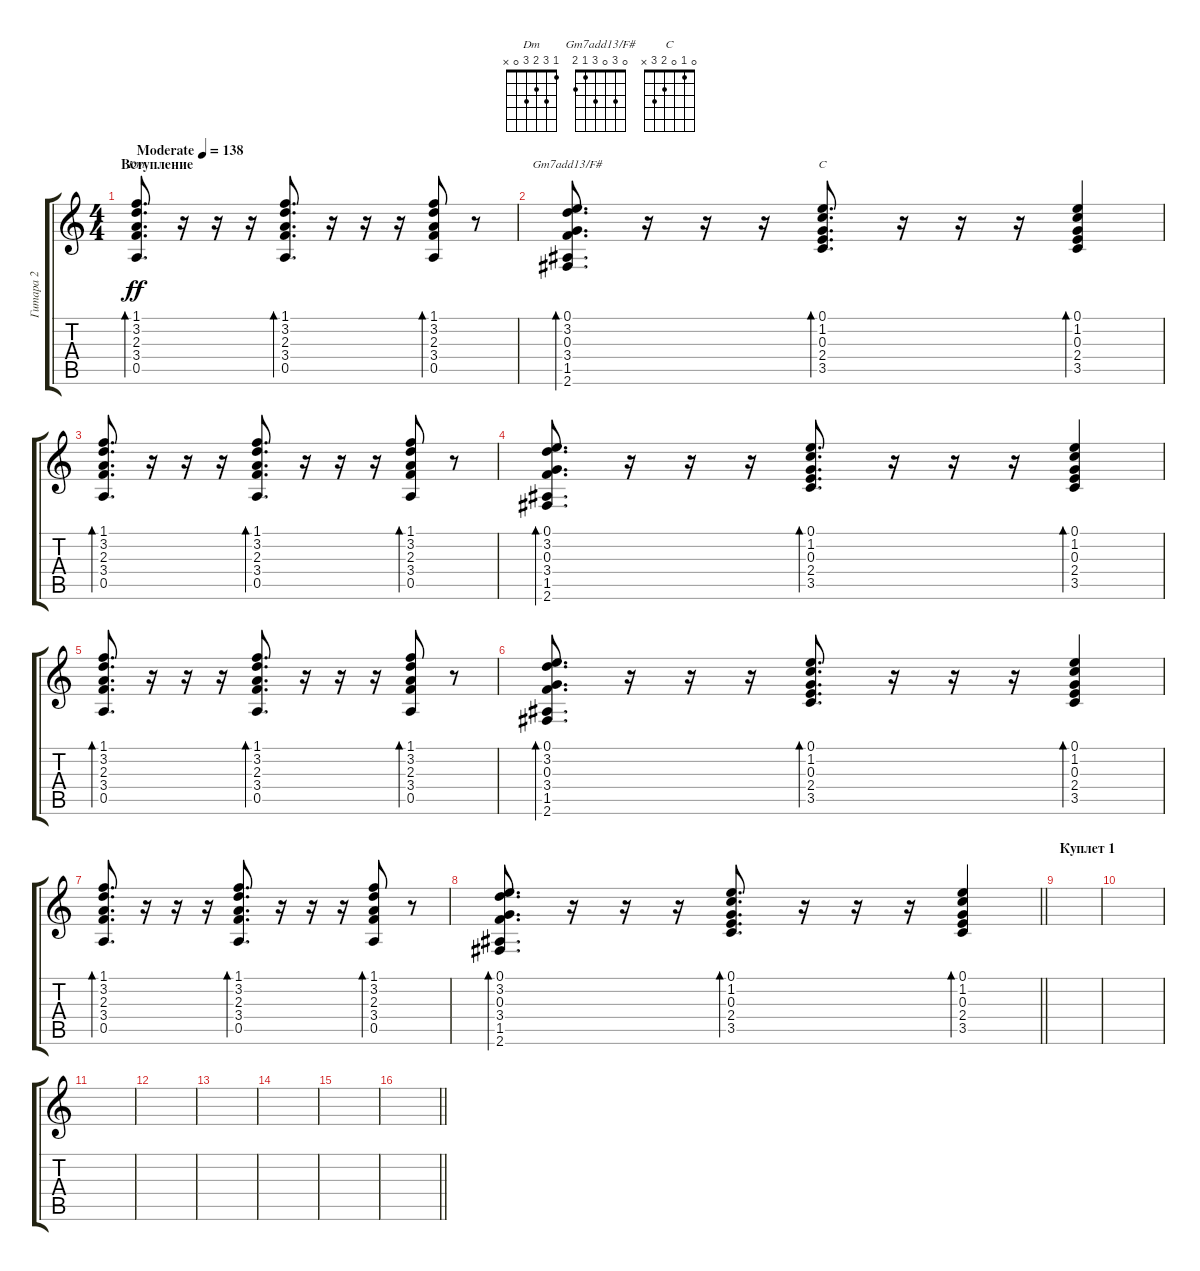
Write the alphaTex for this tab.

\track ("Гитара 2" "Гитара 2") {instrument acousticguitarsteel}
\staff {score tabs}
\tuning (E4 B3 G3 D3 A2 E2) {hide}
\chord ("Dm" 1 3 2 3 0 x)
\chord ("Gm7add13/F#" 0 3 0 3 1 2)
\chord ("C" 0 1 0 2 3 x)
\ts (4 4)
\section ("" "Вступление")
\tempo (138 "Moderate")
\clef g2
\ks c
(1.1 3.2 2.3 3.4 0.5).8{d bd 30 ch "Dm" dy ff instrument acousticguitarsteel} r.16 r.16 r.16 (1.1 3.2 2.3 3.4 0.5).8{d bd 30} r.16 r.16 r.16 (1.1 3.2 2.3 3.4 0.5).8{bd 30} r.8 |
(0.1 3.2 0.3 3.4 1.5 2.6).8{d bd 30 ch "Gm7add13/F#"} r.16 r.16 r.16 (0.1 1.2 0.3 2.4 3.5).8{d bd 30 ch "C"} r.16 r.16 r.16 (0.1 1.2 0.3 2.4 3.5).4{bd 30} |
(1.1 3.2 2.3 3.4 0.5).8{d bd 30} r.16 r.16 r.16 (1.1 3.2 2.3 3.4 0.5).8{d bd 30} r.16 r.16 r.16 (1.1 3.2 2.3 3.4 0.5).8{bd 30} r.8 |
(0.1 3.2 0.3 3.4 1.5 2.6).8{d bd 30} r.16 r.16 r.16 (0.1 1.2 0.3 2.4 3.5).8{d bd 30} r.16 r.16 r.16 (0.1 1.2 0.3 2.4 3.5).4{bd 30} |
(1.1 3.2 2.3 3.4 0.5).8{d bd 30} r.16 r.16 r.16 (1.1 3.2 2.3 3.4 0.5).8{d bd 30} r.16 r.16 r.16 (1.1 3.2 2.3 3.4 0.5).8{bd 30} r.8 |
(0.1 3.2 0.3 3.4 1.5 2.6).8{d bd 30} r.16 r.16 r.16 (0.1 1.2 0.3 2.4 3.5).8{d bd 30} r.16 r.16 r.16 (0.1 1.2 0.3 2.4 3.5).4{bd 30} |
(1.1 3.2 2.3 3.4 0.5).8{d bd 30} r.16 r.16 r.16 (1.1 3.2 2.3 3.4 0.5).8{d bd 30} r.16 r.16 r.16 (1.1 3.2 2.3 3.4 0.5).8{bd 30} r.8 |
\barLineRight lightlight
(0.1 3.2 0.3 3.4 1.5 2.6).8{d bd 30} r.16 r.16 r.16 (0.1 1.2 0.3 2.4 3.5).8{d bd 30} r.16 r.16 r.16 (0.1 1.2 0.3 2.4 3.5).4{bd 30} |
\section ("" "Куплет 1")
|
|
|
|
|
|
|
\barLineRight lightlight
